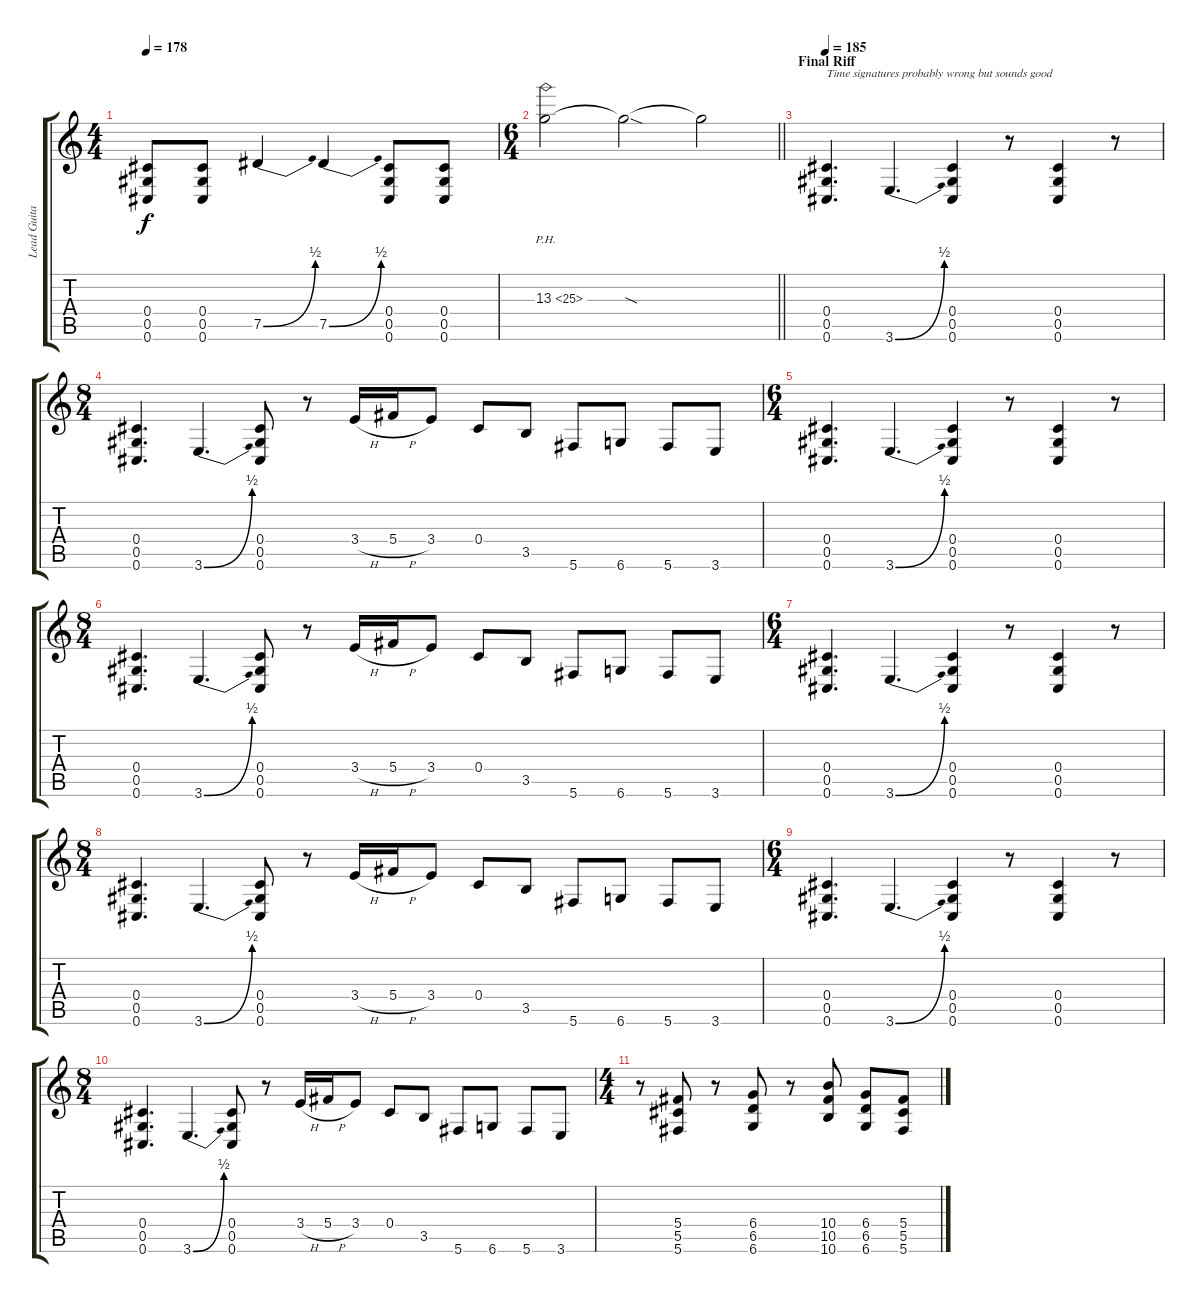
\track ("Lead Guitar" "Lead Guita") {instrument overdrivenguitar}
\staff {score tabs}
\tuning (Eb4 Bb3 Gb3 Db3 Ab2 Db2) {hide}
\ts (4 4)
\tempo 178
\clef g2
\ks c
(0.4 0.5 0.6).8{dy f} (0.4 0.5 0.6).8 7.5{be (bend 0 0 60 2)}.4 7.5{be (bend 0 0 60 2)}.4 (0.4 0.5 0.6).8 (0.4 0.5 0.6).8 |
\ts (6 4)
\barLineRight lightlight
13.3{ph 12}.2 13.3{sod t}.2 13.3{t}.2 |
\section ("" "Final Riff")
\tempo 190
\tempo 185
(0.4 0.5 0.6).4{d txt "Time signatures probably wrong but sounds good  "} 3.6{be (bend 0 0 60 2)}.4{d} (0.4 0.5 0.6).4 r.8 (0.4 0.5 0.6).4 r.8 |
\ts (8 4)
(0.4 0.5 0.6).4{d} 3.6{be (bend 0 0 60 2)}.4{d} (0.4 0.5 0.6).8 r.8 3.4{h}.16 5.4{h}.16 3.4.8 0.4.8 3.5.8 5.6.8 6.6.8 5.6.8 3.6.8 |
\ts (6 4)
(0.4 0.5 0.6).4{d} 3.6{be (bend 0 0 60 2)}.4{d} (0.4 0.5 0.6).4 r.8 (0.4 0.5 0.6).4 r.8 |
\ts (8 4)
(0.4 0.5 0.6).4{d} 3.6{be (bend 0 0 60 2)}.4{d} (0.4 0.5 0.6).8 r.8 3.4{h}.16 5.4{h}.16 3.4.8 0.4.8 3.5.8 5.6.8 6.6.8 5.6.8 3.6.8 |
\ts (6 4)
(0.4 0.5 0.6).4{d} 3.6{be (bend 0 0 60 2)}.4{d} (0.4 0.5 0.6).4 r.8 (0.4 0.5 0.6).4 r.8 |
\ts (8 4)
(0.4 0.5 0.6).4{d} 3.6{be (bend 0 0 60 2)}.4{d} (0.4 0.5 0.6).8 r.8 3.4{h}.16 5.4{h}.16 3.4.8 0.4.8 3.5.8 5.6.8 6.6.8 5.6.8 3.6.8 |
\ts (6 4)
(0.4 0.5 0.6).4{d} 3.6{be (bend 0 0 60 2)}.4{d} (0.4 0.5 0.6).4 r.8 (0.4 0.5 0.6).4 r.8 |
\ts (8 4)
(0.4 0.5 0.6).4{d} 3.6{be (bend 0 0 60 2)}.4{d} (0.4 0.5 0.6).8 r.8 3.4{h}.16 5.4{h}.16 3.4.8 0.4.8 3.5.8 5.6.8 6.6.8 5.6.8 3.6.8 |
\ts (4 4)
r.8 (5.4 5.5 5.6).8 r.8 (6.4 6.5 6.6).8 r.8 (10.4 10.5 10.6).8 (6.4 6.5 6.6).8 (5.4 5.5 5.6).8
